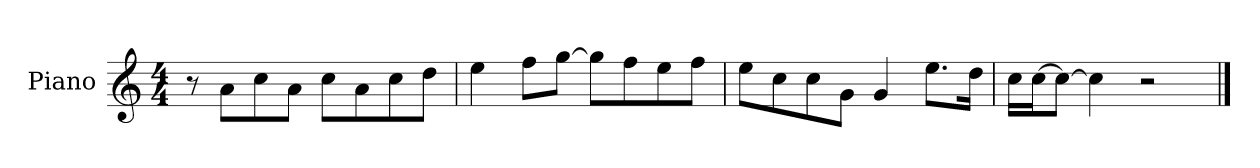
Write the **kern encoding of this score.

**kern
*part1
*staff1
*I"Piano
*I'Pno.
*clefG2
*k[]
*M4/4
=1
8r
8a\L
8cc\
8a\J
8cc\L
8a\
8cc\
8dd\J
=2
4ee\
8ff\L
[8gg\J
8gg\L]
8ff\
8ee\
8ff\J
=3
8ee\L
8cc\
8cc\
8g\J
4g/
8.ee\L
16dd\Jk
=4
16cc\LL
[16cc\J
8cc\J_
4cc\]
2r
==
*-
